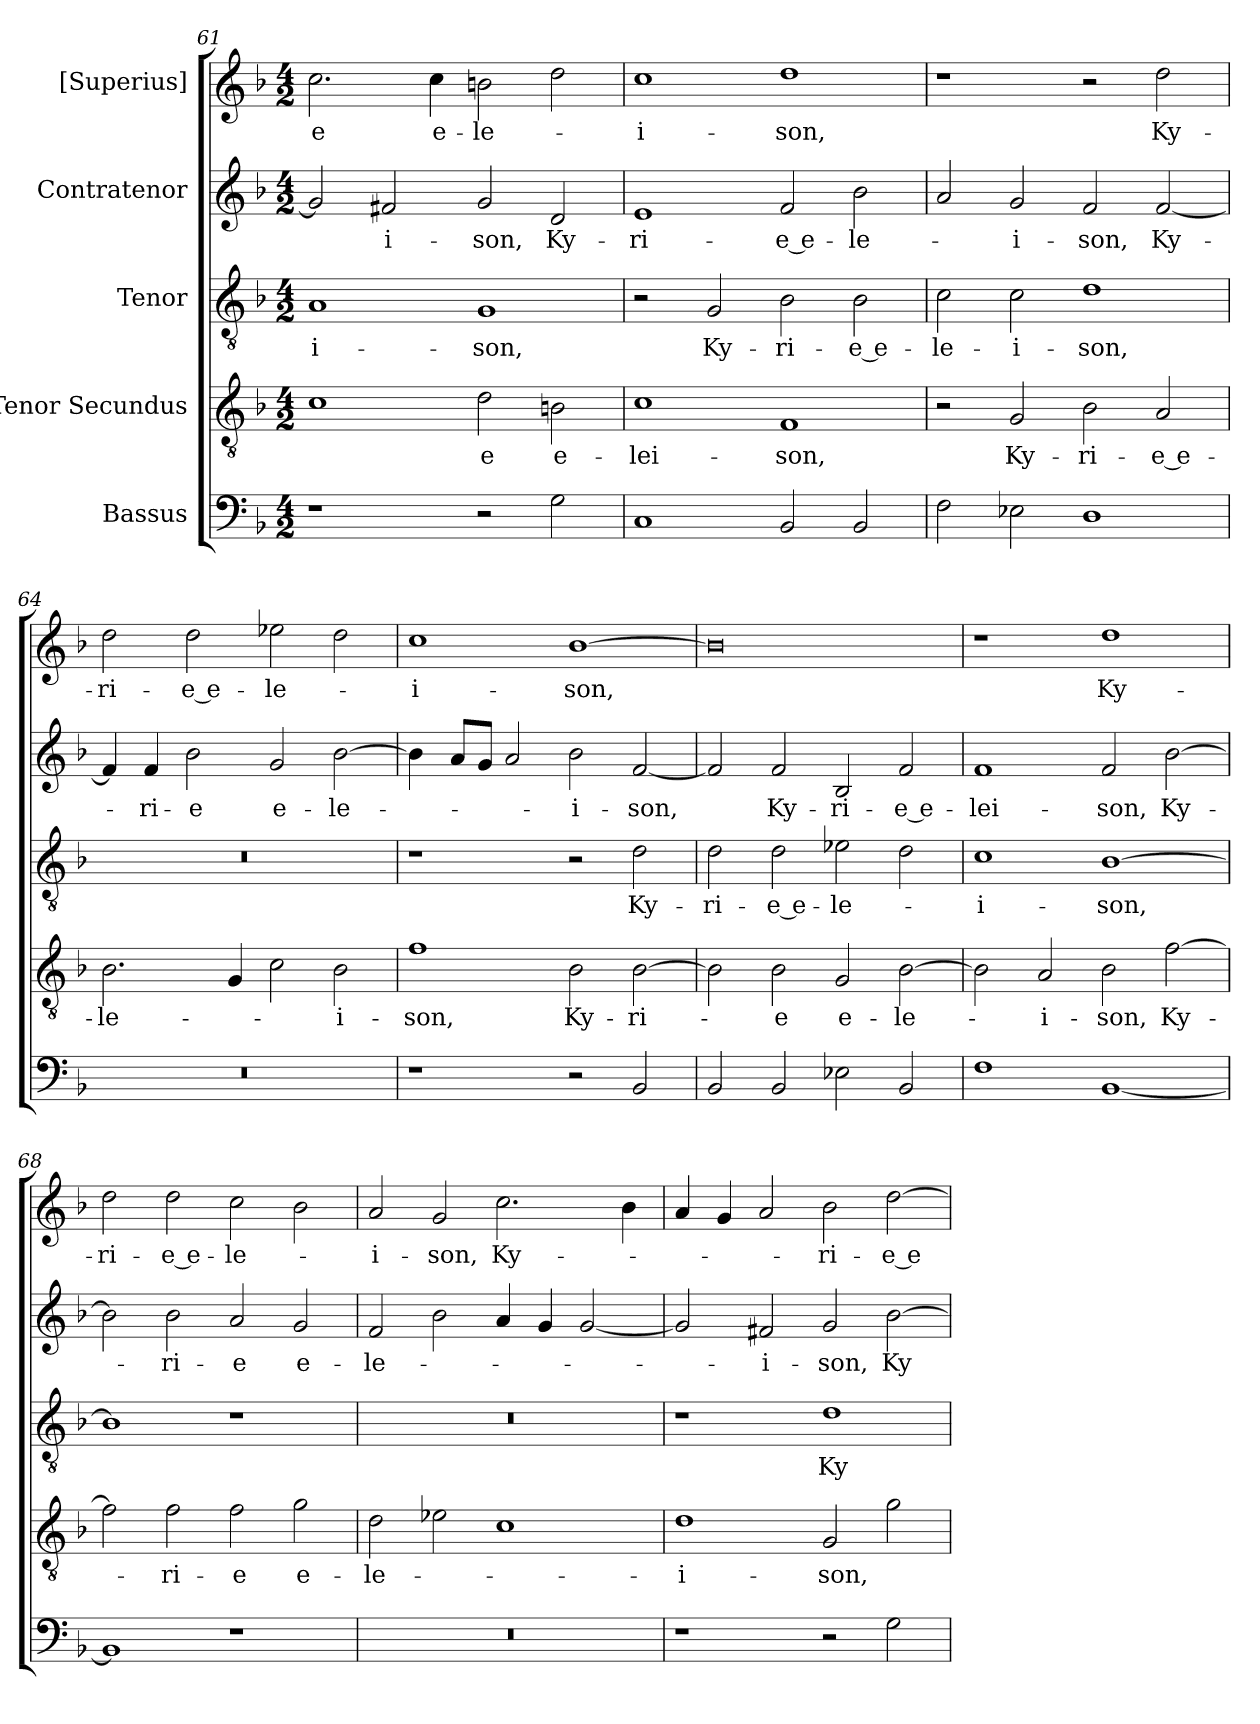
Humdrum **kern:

**kern	**kern	**text	**kern	**text	**kern	**text	**kern	**text
*part5	*part4	*part4	*part3	*part3	*part2	*part2	*part1	*part1
*staff5	*staff4	*staff4	*staff3	*staff3	*staff2	*staff2	*staff1	*staff1
*I"Bassus	*I"Tenor Secundus	*	*I"Tenor	*	*I"Contratenor	*	*I"[Superius]	*
*clefF4	*clefGv2	*	*clefGv2	*	*clefG2	*	*clefG2	*
*k[b-]	*k[b-]	*	*k[b-]	*	*k[b-]	*	*k[b-]	*
*M4/2	*M4/2	*	*M4/2	*	*M4/2	*	*M4/2	*
=61	=61	=61	=61	=61	=61	=61	=61	=61
1r	1c\	.	1A/	-i-	2g/]	.	2.cc\	-e
.	.	.	.	.	2f#X/	-i-	.	.
.	.	.	.	.	.	.	4cc\	e-
2r	2d\	-e	1G/	-son,	2g/	-son,	2bn\	-le-
2G\	2Bn\	e-	.	.	2d/	Ky-	2dd\	.
=62	=62	=62	=62	=62	=62	=62	=62	=62
1C/	1c\	-lei-	2r	.	1e/	-ri-	1cc\	-i-
.	.	.	2G/	Ky-	.	.	.	.
2BB-/	1F/	-son,	2B-\	-ri-	2f/	-e e-	1dd\	-son,
2BB-/	.	.	2B-\	-e e-	2b-\	-le-	.	.
=63	=63	=63	=63	=63	=63	=63	=63	=63
2F\	2r	.	2c\	-le-	2a/	.	1r	.
2E-X\	2G/	Ky-	2c\	-i-	2g/	-i-	.	.
1D\	2B-\	-ri-	1d\	-son,	2f/	-son,	2r	.
.	2A/	-e e-	.	.	[2f/	Ky-	2dd\	Ky-
=64	=64	=64	=64	=64	=64	=64	=64	=64
0r	2.B-\	-le-	0r	.	4f/]	.	2dd\	-ri-
.	.	.	.	.	4f/	-ri-	.	.
.	.	.	.	.	2b-\	-e	2dd\	-e e-
.	4G/	.	.	.	.	.	.	.
.	2c\	.	.	.	2g/	e-	2ee-X\	-le-
.	2B-\	-i-	.	.	[2b-\	-le-	2dd\	.
=65	=65	=65	=65	=65	=65	=65	=65	=65
1r	1f\	-son,	1r	.	4b-\]	.	1cc\	-i-
.	.	.	.	.	8a/L	.	.	.
.	.	.	.	.	8g/J	.	.	.
.	.	.	.	.	2a/	.	.	.
2r	2B-\	Ky-	2r	.	2b-\	-i-	[1b-\	-son,
2BB-/	[2B-\	-ri-	2d\	Ky-	[2f/	-son,	.	.
=66	=66	=66	=66	=66	=66	=66	=66	=66
2BB-/	2B-\]	.	2d\	-ri-	2f/]	.	0b-\]	.
2BB-/	2B-\	-e	2d\	-e e-	2f/	Ky-	.	.
2E-X\	2G/	e-	2e-X\	-le-	2B-/	-ri-	.	.
2BB-/	[2B-\	-le-	2d\	.	2f/	-e e-	.	.
=67	=67	=67	=67	=67	=67	=67	=67	=67
1F\	2B-\]	.	1c\	-i-	1f/	-lei-	1r	.
.	2A/	-i-	.	.	.	.	.	.
[1BB-/	2B-\	-son,	[1B-\	-son,	2f/	-son,	1dd\	Ky-
.	[2f\	Ky-	.	.	[2b-\	Ky-	.	.
=68	=68	=68	=68	=68	=68	=68	=68	=68
1BB-/]	2f\]	.	1B-\]	.	2b-\]	.	2dd\	-ri-
.	2f\	-ri-	.	.	2b-\	-ri-	2dd\	-e e-
1r	2f\	-e	1r	.	2a/	-e	2cc\	-le-
.	2g\	e-	.	.	2g/	e-	2b-\	.
=69	=69	=69	=69	=69	=69	=69	=69	=69
0r	2d\	-le-	0r	.	2f/	-le-	2a/	-i-
.	2e-X\	.	.	.	2b-\	.	2g/	-son,
.	1c\	.	.	.	4a/	.	2.cc\	Ky-
.	.	.	.	.	4g/	.	.	.
.	.	.	.	.	[2g/	.	.	.
.	.	.	.	.	.	.	4b-\	.
=70	=70	=70	=70	=70	=70	=70	=70	=70
1r	1d\	-i-	1r	.	2g/]	.	4a/	.
.	.	.	.	.	.	.	4g/	.
.	.	.	.	.	2f#X/	-i-	2a/	.
2r	2G/	-son,	1d\	Ky-	2g/	-son,	2b-\	-ri-
2G\	2g\	.	.	.	[2b-\	Ky-	[2dd\	-e e-
=	=	=	=	=	=	=	=	=
*-	*-	*-	*-	*-	*-	*-	*-	*-
